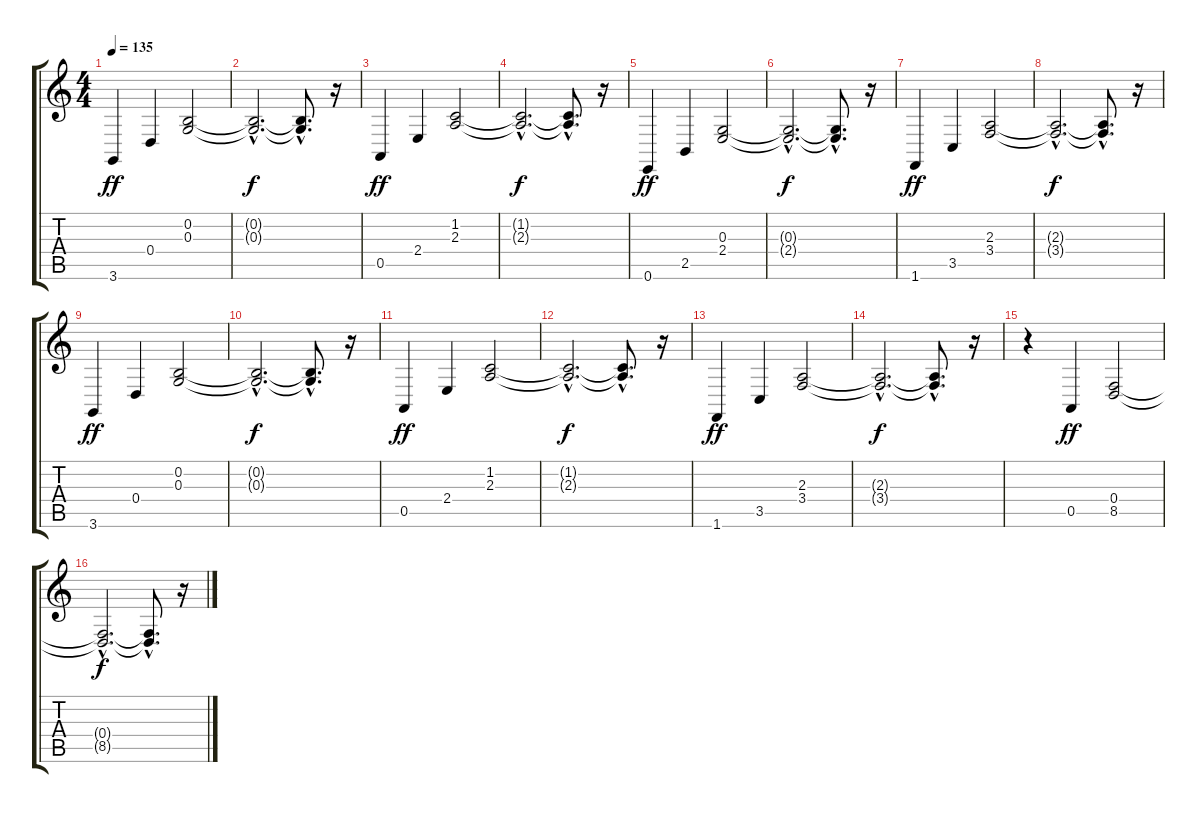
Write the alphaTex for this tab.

\track "" {instrument synthstrings2}
\staff {score tabs}
\tuning (E4 B3 G3 D3 A2 E2) {hide}
\ts (4 4)
\tempo 135
\clef g2
\ks c
3.6.4{dy ff} 0.4.4 (0.2 0.3).2 |
(0.2{hac t} 0.3{hac t}).2{d dy f} (0.2{hac t} 0.3{hac t}).8{d} r.16 |
0.5.4{dy ff} 2.4.4 (1.2 2.3).2 |
(1.2{hac t} 2.3{hac t}).2{d dy f} (1.2{hac t} 2.3{hac t}).8{d} r.16 |
0.6.4{dy ff} 2.5.4 (0.3 2.4).2 |
(0.3{hac t} 2.4{hac t}).2{d dy f} (0.3{hac t} 2.4{hac t}).8{d} r.16 |
1.6.4{dy ff} 3.5.4 (2.3 3.4).2 |
(2.3{hac t} 3.4{hac t}).2{d dy f} (2.3{hac t} 3.4{hac t}).8{d} r.16 |
3.6.4{dy ff} 0.4.4 (0.2 0.3).2 |
(0.2{hac t} 0.3{hac t}).2{d dy f} (0.2{hac t} 0.3{hac t}).8{d} r.16 |
0.5.4{dy ff} 2.4.4 (1.2 2.3).2 |
(1.2{hac t} 2.3{hac t}).2{d dy f} (1.2{hac t} 2.3{hac t}).8{d} r.16 |
1.6.4{dy ff} 3.5.4 (2.3 3.4).2 |
(2.3{hac t} 3.4{hac t}).2{d dy f} (2.3{hac t} 3.4{hac t}).8{d} r.16 |
r.4 0.5.4{dy ff} (0.4 8.5).2 |
(0.4{hac t} 8.5{hac t}).2{d dy f} (0.4{hac t} 8.5{hac t}).8{d} r.16
